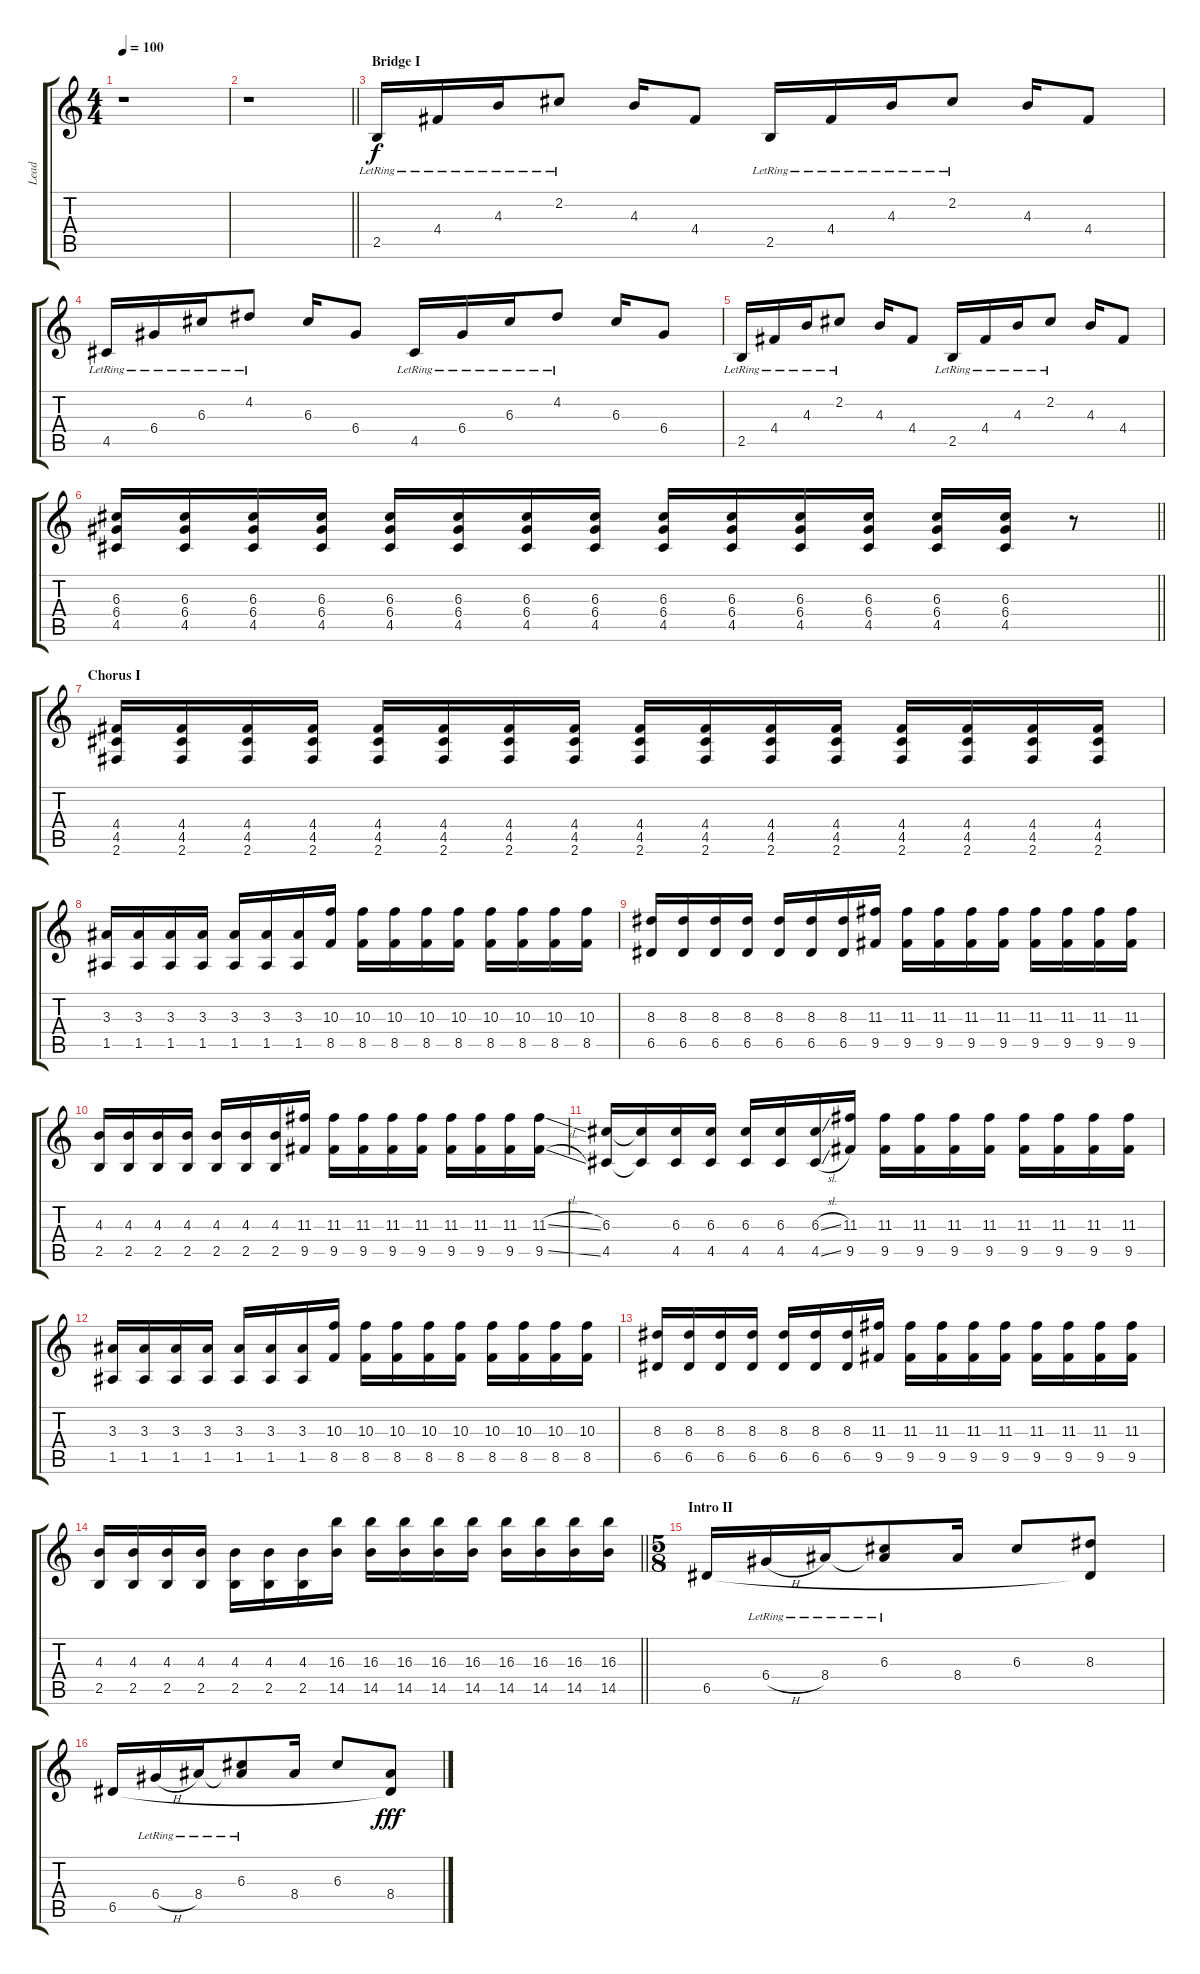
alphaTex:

\track ("Lead" "Lead") {instrument overdrivenguitar}
\staff {score tabs}
\tuning (E4 B3 G3 D3 A2 E2) {hide}
\ts (4 4)
\tempo 100
\clef g2
\ks c
r.1{dy fff} |
\barLineRight lightlight
r.1 |
\section ("" "Bridge I")
2.5{lr}.16{dy f} 4.4{lr}.16 4.3{lr}.16 2.2{lr}.8 4.3.16 4.4.8 2.5{lr}.16 4.4{lr}.16 4.3{lr}.16 2.2{lr}.8 4.3.16 4.4.8 |
4.5{lr}.16 6.4{lr}.16 6.3{lr}.16 4.2{lr}.8 6.3.16 6.4.8 4.5{lr}.16 6.4{lr}.16 6.3{lr}.16 4.2{lr}.8 6.3.16 6.4.8 |
2.5{lr}.16 4.4{lr}.16 4.3{lr}.16 2.2{lr}.8 4.3.16 4.4.8 2.5{lr}.16 4.4{lr}.16 4.3{lr}.16 2.2{lr}.8 4.3.16 4.4.8 |
\barLineRight lightlight
(6.3 6.4 4.5).16 (6.3 6.4 4.5).16 (6.3 6.4 4.5).16 (6.3 6.4 4.5).16 (6.3 6.4 4.5).16 (6.3 6.4 4.5).16 (6.3 6.4 4.5).16 (6.3 6.4 4.5).16 (6.3 6.4 4.5).16 (6.3 6.4 4.5).16 (6.3 6.4 4.5).16 (6.3 6.4 4.5).16 (6.3 6.4 4.5).16 (6.3 6.4 4.5).16 r.8 |
\section ("" "Chorus I")
(4.4 4.5 2.6).16 (4.4 4.5 2.6).16 (4.4 4.5 2.6).16 (4.4 4.5 2.6).16 (4.4 4.5 2.6).16 (4.4 4.5 2.6).16 (4.4 4.5 2.6).16 (4.4 4.5 2.6).16 (4.4 4.5 2.6).16 (4.4 4.5 2.6).16 (4.4 4.5 2.6).16 (4.4 4.5 2.6).16 (4.4 4.5 2.6).16 (4.4 4.5 2.6).16 (4.4 4.5 2.6).16 (4.4 4.5 2.6).16 |
(3.3 1.5).16 (3.3 1.5).16 (3.3 1.5).16 (3.3 1.5).16 (3.3 1.5).16 (3.3 1.5).16 (3.3 1.5).16 (10.3 8.5).16 (10.3 8.5).16 (10.3 8.5).16 (10.3 8.5).16 (10.3 8.5).16 (10.3 8.5).16 (10.3 8.5).16 (10.3 8.5).16 (10.3 8.5).16 |
(8.3 6.5).16 (8.3 6.5).16 (8.3 6.5).16 (8.3 6.5).16 (8.3 6.5).16 (8.3 6.5).16 (8.3 6.5).16 (11.3 9.5).16 (11.3 9.5).16 (11.3 9.5).16 (11.3 9.5).16 (11.3 9.5).16 (11.3 9.5).16 (11.3 9.5).16 (11.3 9.5).16 (11.3 9.5).16 |
(4.3 2.5).16 (4.3 2.5).16 (4.3 2.5).16 (4.3 2.5).16 (4.3 2.5).16 (4.3 2.5).16 (4.3 2.5).16 (11.3 9.5).16 (11.3 9.5).16 (11.3 9.5).16 (11.3 9.5).16 (11.3 9.5).16 (11.3 9.5).16 (11.3 9.5).16 (11.3 9.5).16 (11.3{sl} 9.5{sl}).16 |
(6.3 4.5).16 (6.3{t} 4.5{t}).16 (6.3 4.5).16 (6.3 4.5).16 (6.3 4.5).16 (6.3 4.5).16 (6.3{sl} 4.5{sl}).16 (11.3 9.5).16 (11.3 9.5).16 (11.3 9.5).16 (11.3 9.5).16 (11.3 9.5).16 (11.3 9.5).16 (11.3 9.5).16 (11.3 9.5).16 (11.3 9.5).16 |
(3.3 1.5).16 (3.3 1.5).16 (3.3 1.5).16 (3.3 1.5).16 (3.3 1.5).16 (3.3 1.5).16 (3.3 1.5).16 (10.3 8.5).16 (10.3 8.5).16 (10.3 8.5).16 (10.3 8.5).16 (10.3 8.5).16 (10.3 8.5).16 (10.3 8.5).16 (10.3 8.5).16 (10.3 8.5).16 |
(8.3 6.5).16 (8.3 6.5).16 (8.3 6.5).16 (8.3 6.5).16 (8.3 6.5).16 (8.3 6.5).16 (8.3 6.5).16 (11.3 9.5).16 (11.3 9.5).16 (11.3 9.5).16 (11.3 9.5).16 (11.3 9.5).16 (11.3 9.5).16 (11.3 9.5).16 (11.3 9.5).16 (11.3 9.5).16 |
\barLineRight lightlight
(4.3 2.5).16 (4.3 2.5).16 (4.3 2.5).16 (4.3 2.5).16 (4.3 2.5).16 (4.3 2.5).16 (4.3 2.5).16 (16.3 14.5).16 (16.3 14.5).16 (16.3 14.5).16 (16.3 14.5).16 (16.3 14.5).16 (16.3 14.5).16 (16.3 14.5).16 (16.3 14.5).16 (16.3 14.5).16 |
\ts (5 8)
\section ("" "Intro II")
6.5.16 6.4{h lr}.16 8.4{lr}.16 (6.3{lr} 8.4{t}).8 8.4.16 6.3.8 (8.3 6.5{t}).8 |
6.5.16 6.4{h lr}.16 8.4{lr}.16 (6.3{lr} 8.4{t}).8 8.4.16 6.3.8 (8.4 6.5{t}).8{dy fff}
